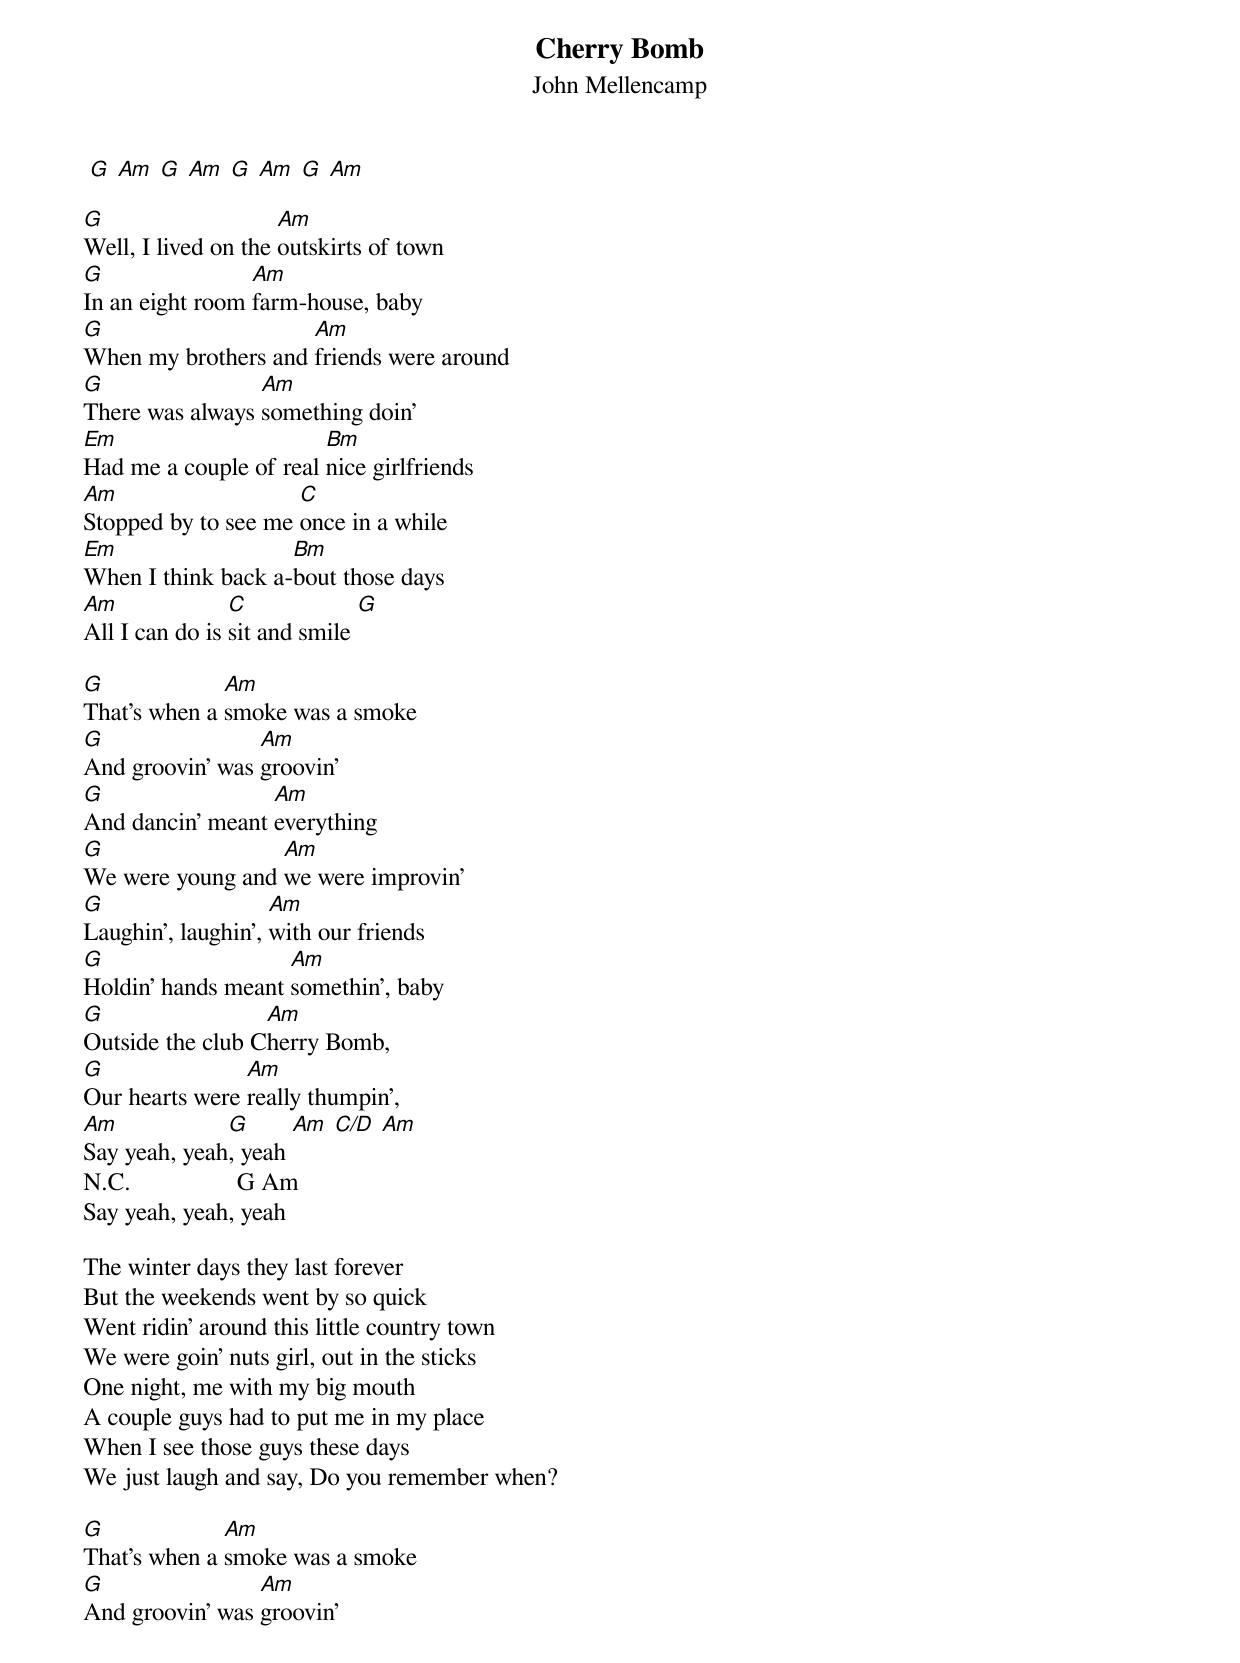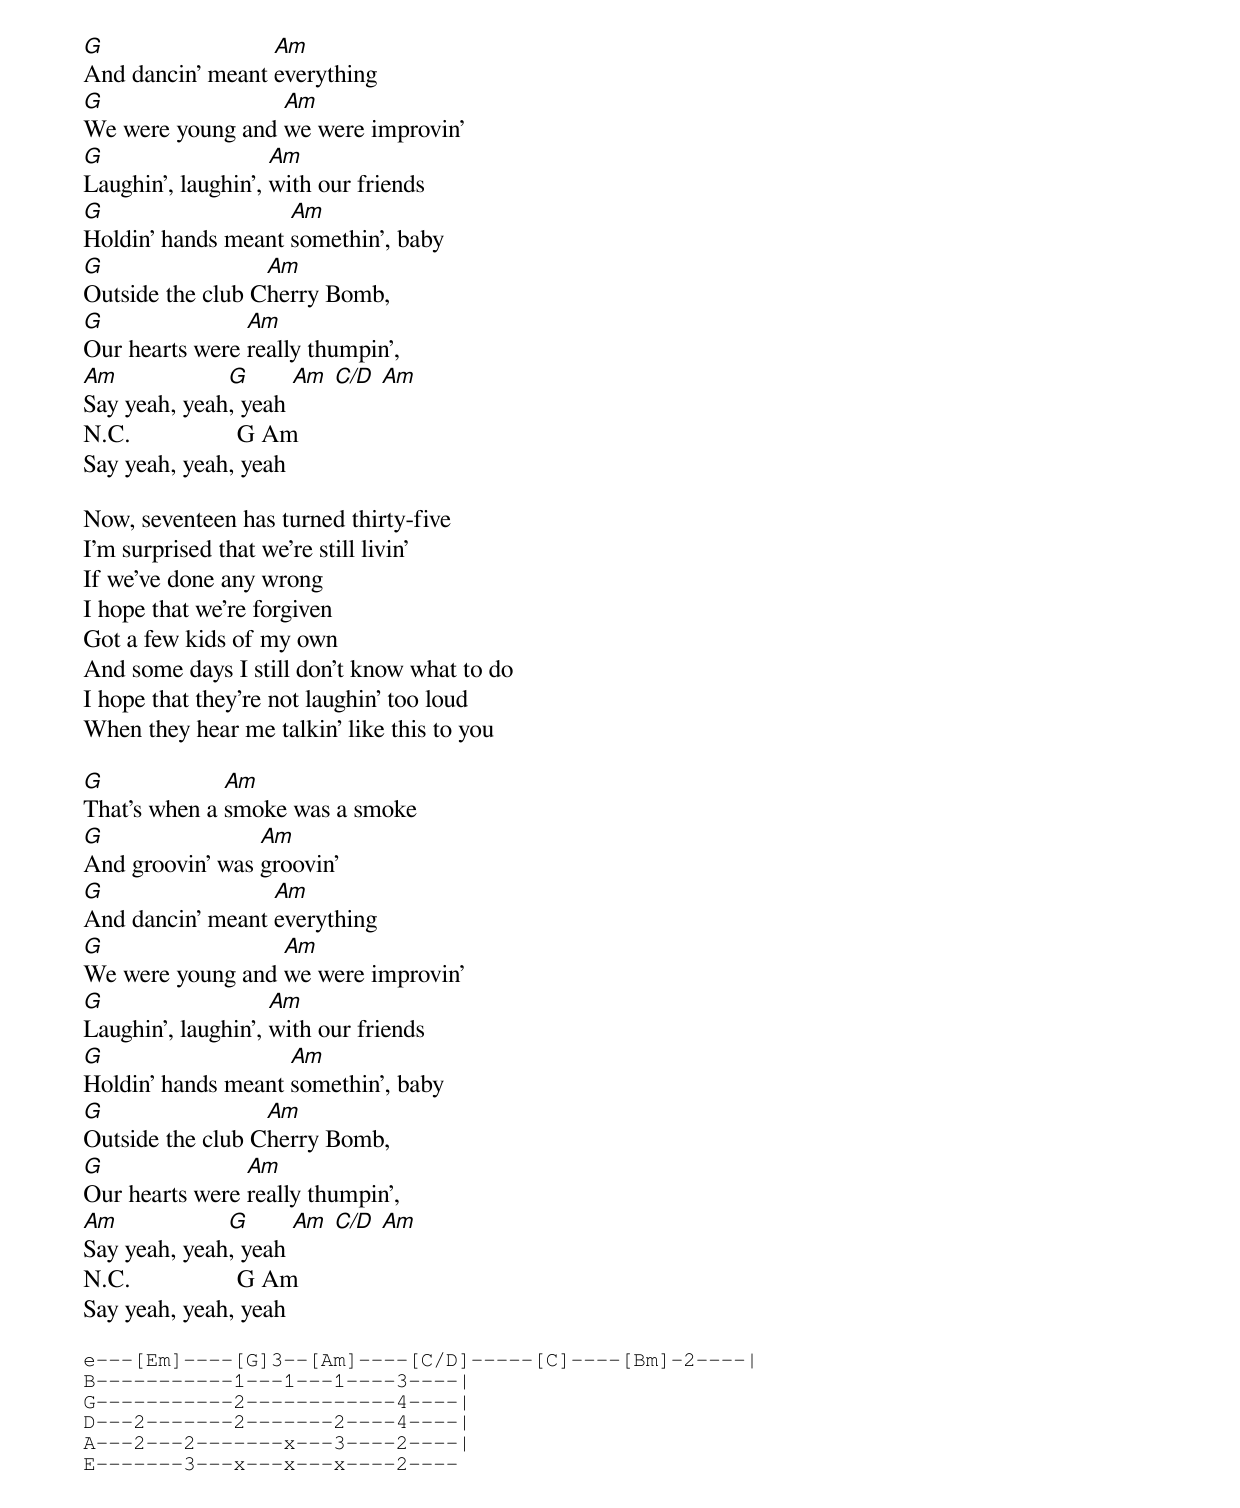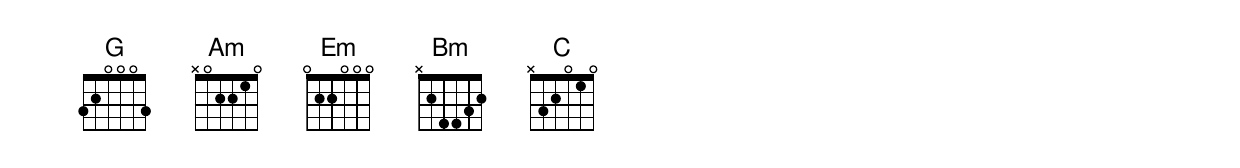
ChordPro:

{title: Cherry Bomb}
{subtitle: John Mellencamp}

 [G] [Am] [G] [Am] [G] [Am] [G] [Am]

[G]Well, I lived on the [Am]outskirts of town
[G]In an eight room [Am]farm-house, baby
[G]When my brothers and [Am]friends were around
[G]There was always [Am]something doin’
[Em]Had me a couple of real [Bm]nice girlfriends
[Am]Stopped by to see me [C]once in a while
[Em]When I think back a-[Bm]bout those days
[Am]All I can do is [C]sit and smile [G]

[G]That’s when a [Am]smoke was a smoke
[G]And groovin’ was [Am]groovin’
[G]And dancin’ meant [Am]everything
[G]We were young and [Am]we were improvin’
[G]Laughin’, laughin’, [Am]with our friends
[G]Holdin’ hands meant [Am]somethin’, baby
[G]Outside the club C[Am]herry Bomb,
[G]Our hearts were [Am]really thumpin’,
[Am]Say yeah, yeah[G], yeah [Am] [C/D] [Am]
N.C.                 G Am
Say yeah, yeah, yeah

The winter days they last forever
But the weekends went by so quick
Went ridin’ around this little country town
We were goin’ nuts girl, out in the sticks
One night, me with my big mouth
A couple guys had to put me in my place
When I see those guys these days
We just laugh and say, Do you remember when?

[G]That’s when a [Am]smoke was a smoke
[G]And groovin’ was [Am]groovin’
[G]And dancin’ meant [Am]everything
[G]We were young and [Am]we were improvin’
[G]Laughin’, laughin’, [Am]with our friends
[G]Holdin’ hands meant [Am]somethin’, baby
[G]Outside the club C[Am]herry Bomb,
[G]Our hearts were [Am]really thumpin’,
[Am]Say yeah, yeah[G], yeah [Am] [C/D] [Am]
N.C.                 G Am
Say yeah, yeah, yeah

Now, seventeen has turned thirty-five
I’m surprised that we’re still livin’
If we’ve done any wrong
I hope that we’re forgiven
Got a few kids of my own
And some days I still don’t know what to do
I hope that they’re not laughin’ too loud
When they hear me talkin’ like this to you

[G]That’s when a [Am]smoke was a smoke
[G]And groovin’ was [Am]groovin’
[G]And dancin’ meant [Am]everything
[G]We were young and [Am]we were improvin’
[G]Laughin’, laughin’, [Am]with our friends
[G]Holdin’ hands meant [Am]somethin’, baby
[G]Outside the club C[Am]herry Bomb,
[G]Our hearts were [Am]really thumpin’,
[Am]Say yeah, yeah[G], yeah [Am] [C/D] [Am]
N.C.                 G Am
Say yeah, yeah, yeah

{sot}
e---[Em]----[G]3--[Am]----[C/D]-----[C]----[Bm]-2----|
B-----------1---1---1----3----|
G-----------2------------4----|
D---2-------2-------2----4----|
A---2---2-------x---3----2----|
E-------3---x---x---x----2----
{eot}
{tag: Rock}
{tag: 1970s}
